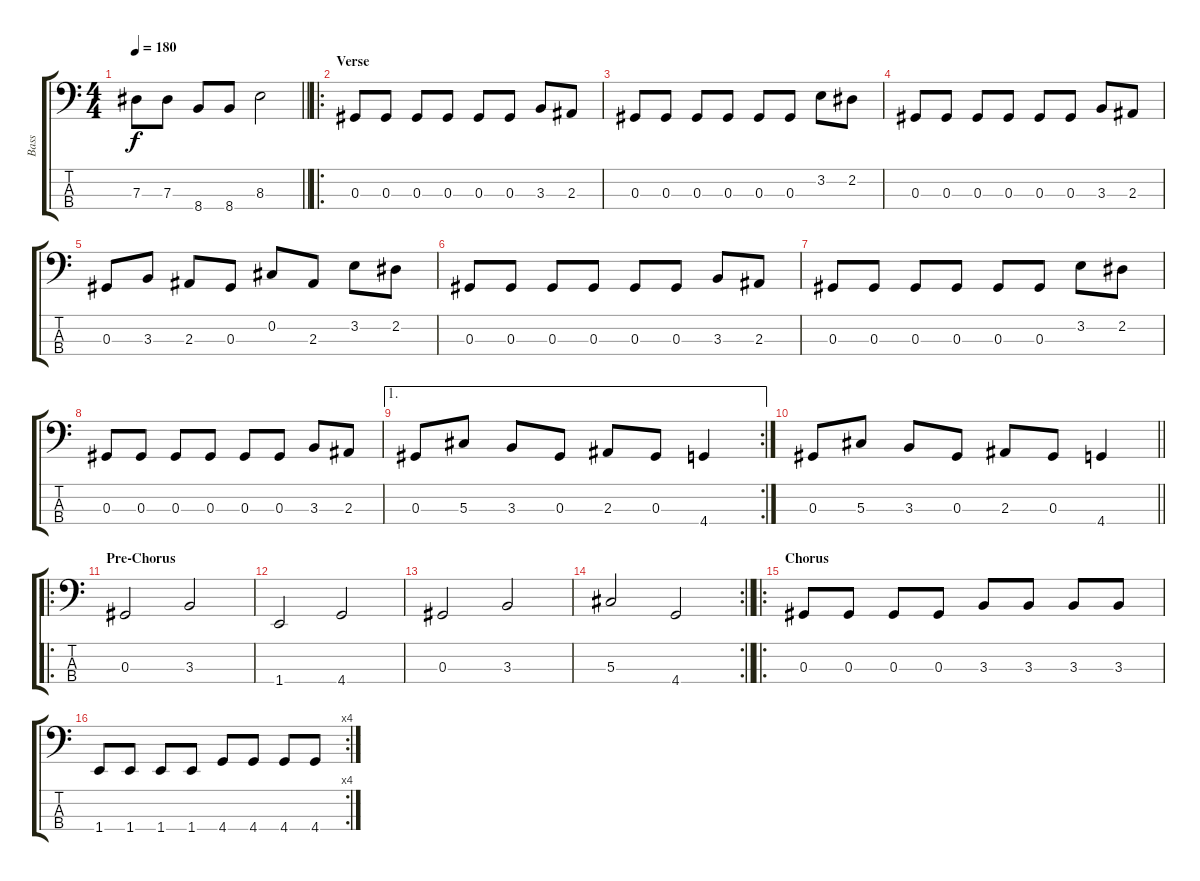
\track ("Bass" "Bass") {instrument electricbasspick}
\staff {score tabs}
\tuning (Gb2 Db2 Ab1 Eb1) {hide}
\ts (4 4)
\tempo 180
\clef f4
\barLineRight lightlight
\ks c
7.3.8{dy f} 7.3.8 8.4.8 8.4.8 8.3.2 |
\ro
\section ("" "Verse")
0.3.8 0.3.8 0.3.8 0.3.8 0.3.8 0.3.8 3.3.8 2.3.8 |
0.3.8 0.3.8 0.3.8 0.3.8 0.3.8 0.3.8 3.2.8 2.2.8 |
0.3.8 0.3.8 0.3.8 0.3.8 0.3.8 0.3.8 3.3.8 2.3.8 |
0.3.8 3.3.8 2.3.8 0.3.8 0.2.8 2.3.8 3.2.8 2.2.8 |
0.3.8 0.3.8 0.3.8 0.3.8 0.3.8 0.3.8 3.3.8 2.3.8 |
0.3.8 0.3.8 0.3.8 0.3.8 0.3.8 0.3.8 3.2.8 2.2.8 |
0.3.8 0.3.8 0.3.8 0.3.8 0.3.8 0.3.8 3.3.8 2.3.8 |
\ae 1
\rc 2
0.3.8 5.3.8 3.3.8 0.3.8 2.3.8 0.3.8 4.4.4 |
\barLineRight lightlight
0.3.8 5.3.8 3.3.8 0.3.8 2.3.8 0.3.8 4.4.4 |
\ro
\section ("" "Pre-Chorus")
0.3.2 3.3.2 |
1.4.2 4.4.2 |
0.3.2 3.3.2 |
\rc 2
\barLineRight lightlight
5.3.2 4.4.2 |
\ro
\section ("" "Chorus")
0.3.8 0.3.8 0.3.8 0.3.8 3.3.8 3.3.8 3.3.8 3.3.8 |
\rc 4
1.4.8 1.4.8 1.4.8 1.4.8 4.4.8 4.4.8 4.4.8 4.4.8
